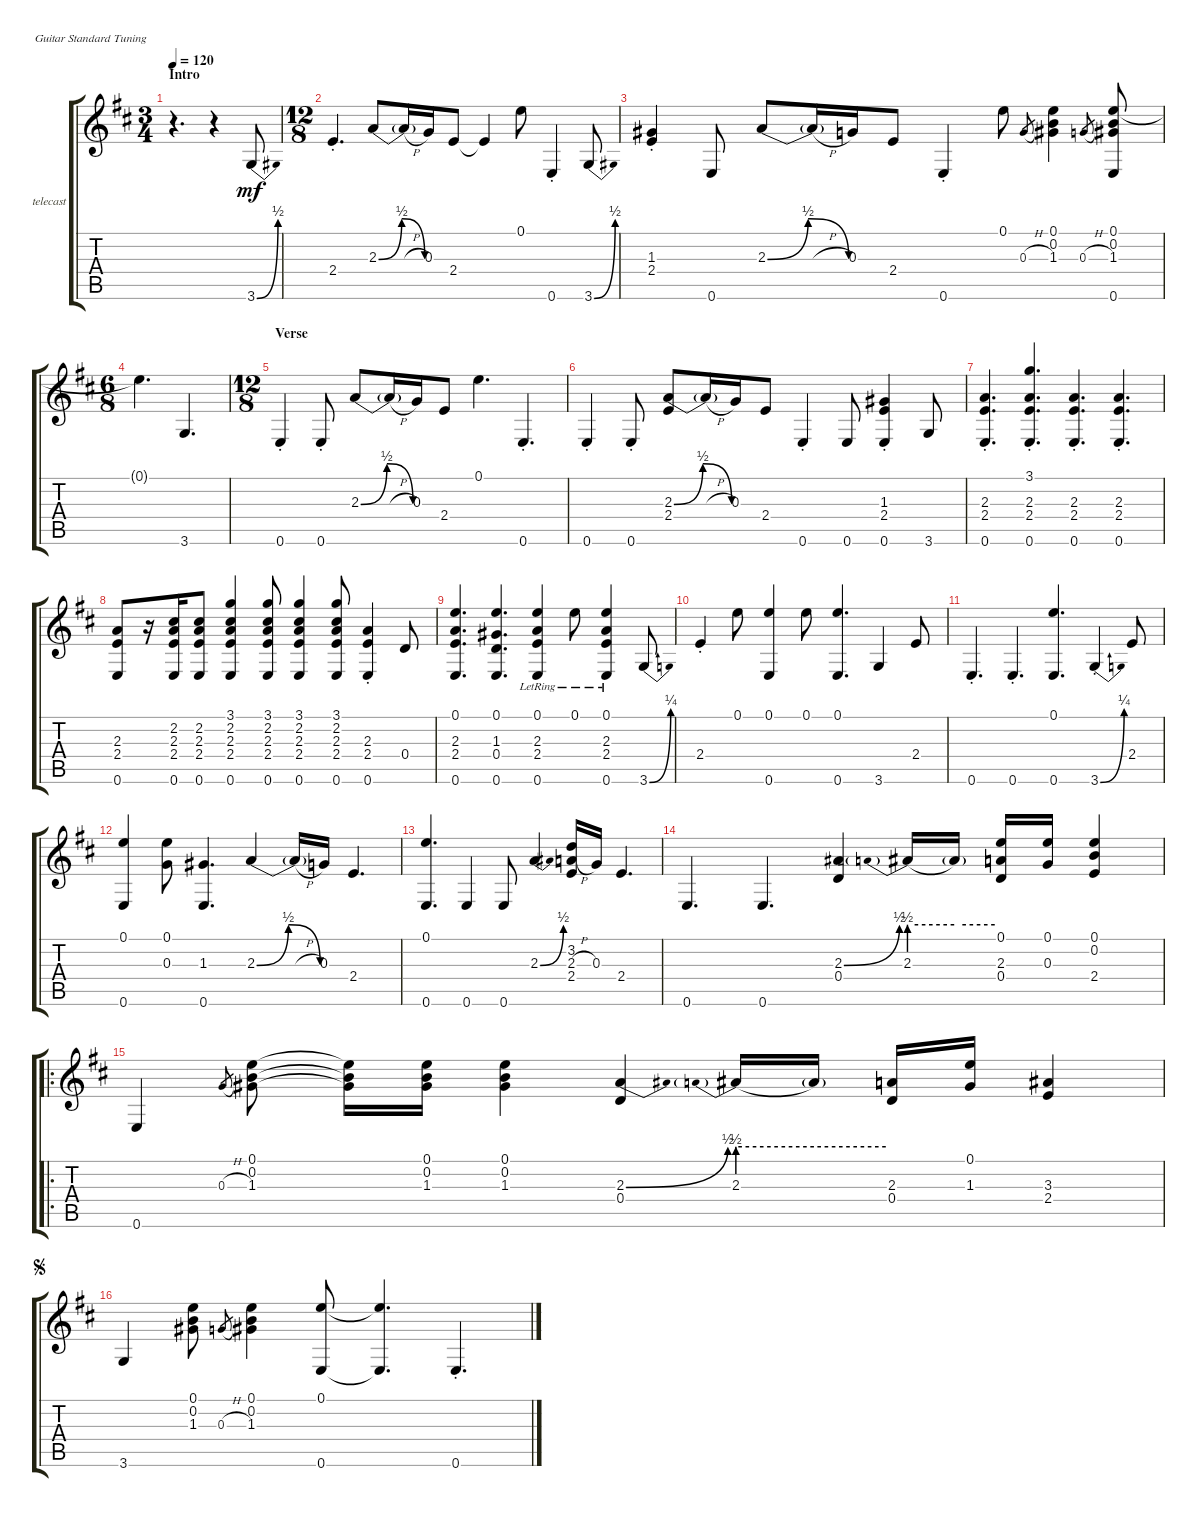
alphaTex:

\defaultSystemsLayout 4
\bracketExtendMode groupsimilarinstruments
\firstSystemTrackNameOrientation horizontal
\otherSystemsTrackNameOrientation horizontal
\track ("Muddy Waters" "telecast") {instrument acousticguitarsteel}
\staff {score tabs}
\tuning (E4 B3 G3 D3 A2 E2)
\ts (3 4)
\section ("" "Intro")
\tempo 120
\clef g2
\ks d
r.4{d dy mf instrument acousticguitarsteel} r.4 3.6{be (bend 0 0 15.6 2)}.8 |
\ts (12 8)
2.4{st}.4{d} 2.3{be (bendrelease 0 0 24.599999999999998 2 44.4 2 59.4 0)}.8 2.3{h t}.16 0.3.16 2.4.8 2.4{t}.4 0.1.8 0.6{st}.4 3.6{be (bend 0 0 15 2)}.8 |
(1.3 2.4{st}).4 0.6.8 2.3{be (bendrelease 0 0 11.4 2 20.4 2 30 0)}.8 2.3{h t}.16 0.3.16 2.4.8 0.6{st}.4 0.1.8 0.3{h}.8{gr} (1.3 0.2 0.1).4 0.3{h}.8{gr} (1.3 0.2 0.1 0.6).8 |
\ts (6 8)
0.1{t}.4{d} 3.6.4{d} |
\ts (12 8)
\section ("" "Verse")
0.6{st}.4 0.6{st}.8 2.3{be (bendrelease 0 0 11.4 2 20.4 2 30 0)}.8 2.3{h t}.16 0.3.16 2.4.8 0.1.4{d} 0.6{st}.4{d} |
0.6{st}.4 0.6{st}.8 (2.3{be (bendrelease 0 0 11.4 2 20.4 2 30 0)} 2.4).8 2.3{h t}.16 0.3.16 2.4.8 0.6{st}.4 0.6.8 (0.6{st} 2.4 1.3).4 3.6.8 |
(2.4 2.3 0.6{st}).4{d} (2.4 2.3 0.6{st} 3.1).4{d} (2.4 2.3 0.6{st}).4{d} (2.4 2.3 0.6{st}).4{d} |
(2.4 2.3 0.6).8 r.16 (2.2 2.3 2.4 0.6).16 (2.2 2.3 2.4 0.6).8 (0.6 2.4 2.3 2.2 3.1).4 (3.1 2.2 2.3 2.4 0.6).8 (3.1 2.4 2.3 2.2 0.6).4 (3.1 2.2 2.3 2.4 0.6).8 (0.6{st} 2.4 2.3).4 0.4.8 |
(0.1 2.3 2.4 0.6).4{d} (0.1 0.6 0.4 1.3).4{d} (0.1 2.3 2.4 0.6{lr}).4 0.1{lr}.8 (0.1{lr} 2.3 2.4 0.6).4 3.6{be (bend 0 0 15.6 1)}.8 |
2.4{st}.4 0.1.8 (0.1 0.6).4 0.1.8 (0.1 0.6).4{d} 3.6.4 2.4.8 |
0.6{st}.4{d} 0.6{st}.4{d} (0.6 0.1).4{d} 3.6{be (bend 0 0 16.2 1) st}.4 2.4.8 |
(0.6 0.1).4 (0.3 0.1).8 (1.3 0.6).4{d} 2.3{be (bendrelease 0 0 10.2 2 20.4 2 30 0)}.4 2.3{h t}.16 0.3.16 2.4.4{d} |
(0.6 0.1).4{d} 0.6.4 0.6.8 2.3{be (bend 0 0 14.399999999999999 2)}.4 (2.3{h} 2.4 3.2).16 0.3.16 2.4.4{d} |
0.6.4{d} 0.6.4{d} (2.3{be (bend 0 0 15 2)} 0.4).4 2.3{be (prebend 0 2 60 2)}.16 2.3{be (hold 0 2 60 2) t}.16 (0.1 2.3 0.4).16 (0.1 0.3).16 (0.1 0.2 2.4).4 |
\ro
0.6.4 0.3{h}.8{gr} (1.3 0.2 0.1).8 (0.1{t} 0.2{t} 1.3{t}).16 (0.1 0.2 1.3).16 (0.1 0.2 1.3).4 (2.3{be (bend 0 0 15 2)} 0.4).4 2.3{be (prebend 0 2 60 2)}.16 2.3{be (hold 0 2 60 2) t}.16 (2.3 0.4).16 (0.1 1.3).16 (3.3 2.4).4 |
\jump segno
3.6.4 (1.3 0.2 0.1).8 0.3{h}.8{gr} (1.3 0.2 0.1).4 (0.1 0.6).8 (0.6{t} 0.1{t}).4{d} 0.6{st}.4{d}
